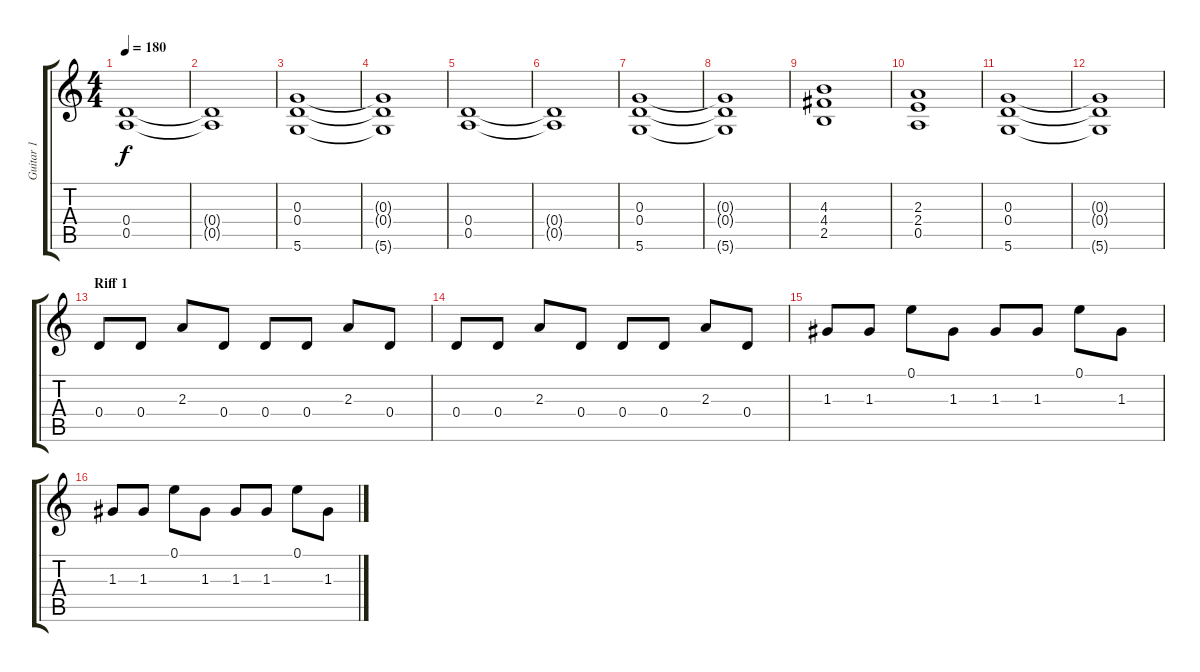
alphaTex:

\track ("Guitar 1" "Guitar 1") {instrument overdrivenguitar}
\staff {score tabs}
\tuning (E4 B3 G3 D3 A2 D2) {hide}
\ts (4 4)
\tempo 180
\clef g2
\ks c
(0.4 0.5).1{dy f} |
(0.4{t} 0.5{t}).1 |
(0.3 0.4 5.6).1 |
(0.3{t} 0.4{t} 5.6{t}).1 |
(0.4 0.5).1 |
(0.4{t} 0.5{t}).1 |
(0.3 0.4 5.6).1 |
(0.3{t} 0.4{t} 5.6{t}).1 |
(4.3 4.4 2.5).1 |
(2.3 2.4 0.5).1 |
(0.3 0.4 5.6).1 |
(0.3{t} 0.4{t} 5.6{t}).1 |
\section ("" "Riff 1")
0.4.8 0.4.8 2.3.8 0.4.8 0.4.8 0.4.8 2.3.8 0.4.8 |
0.4.8 0.4.8 2.3.8 0.4.8 0.4.8 0.4.8 2.3.8 0.4.8 |
1.3.8 1.3.8 0.1.8 1.3.8 1.3.8 1.3.8 0.1.8 1.3.8 |
1.3.8 1.3.8 0.1.8 1.3.8 1.3.8 1.3.8 0.1.8 1.3.8
